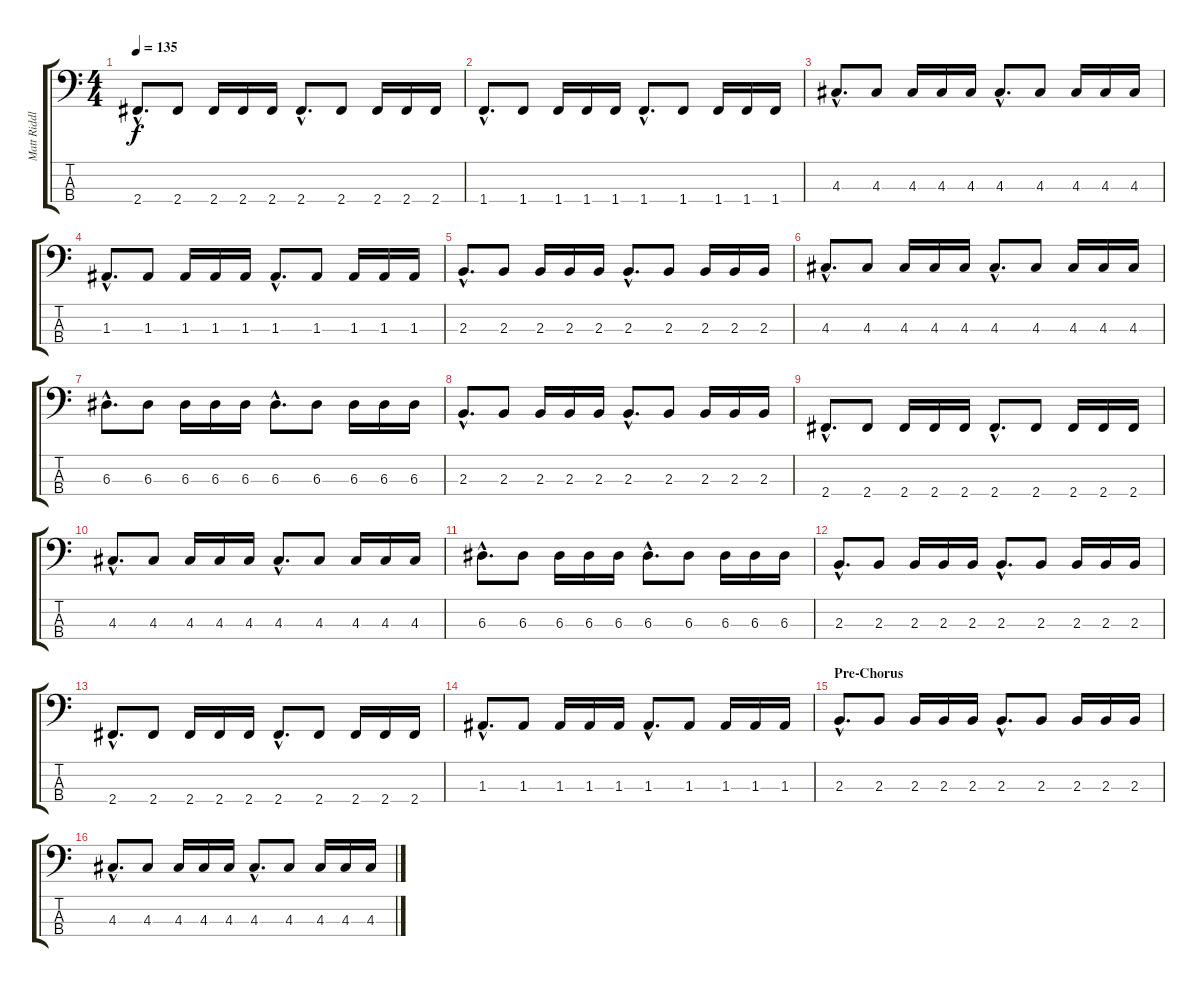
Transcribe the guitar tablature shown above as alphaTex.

\track ("Matt Riddle" "Matt Riddl") {instrument electricbasspick}
\staff {score tabs}
\tuning (G2 D2 A1 E1) {hide}
\ts (4 4)
\tempo 135
\clef f4
\ks c
2.4{hac}.8{d dy f} 2.4.8 2.4.16 2.4.16 2.4.16 2.4{hac}.8{d} 2.4.8 2.4.16 2.4.16 2.4.16 |
1.4{hac}.8{d} 1.4.8 1.4.16 1.4.16 1.4.16 1.4{hac}.8{d} 1.4.8 1.4.16 1.4.16 1.4.16 |
4.3{hac}.8{d} 4.3.8 4.3.16 4.3.16 4.3.16 4.3{hac}.8{d} 4.3.8 4.3.16 4.3.16 4.3.16 |
1.3{hac}.8{d} 1.3.8 1.3.16 1.3.16 1.3.16 1.3{hac}.8{d} 1.3.8 1.3.16 1.3.16 1.3.16 |
2.3{hac}.8{d} 2.3.8 2.3.16 2.3.16 2.3.16 2.3{hac}.8{d} 2.3.8 2.3.16 2.3.16 2.3.16 |
4.3{hac}.8{d} 4.3.8 4.3.16 4.3.16 4.3.16 4.3{hac}.8{d} 4.3.8 4.3.16 4.3.16 4.3.16 |
6.3{hac}.8{d} 6.3.8 6.3.16 6.3.16 6.3.16 6.3{hac}.8{d} 6.3.8 6.3.16 6.3.16 6.3.16 |
2.3{hac}.8{d} 2.3.8 2.3.16 2.3.16 2.3.16 2.3{hac}.8{d} 2.3.8 2.3.16 2.3.16 2.3.16 |
2.4{hac}.8{d} 2.4.8 2.4.16 2.4.16 2.4.16 2.4{hac}.8{d} 2.4.8 2.4.16 2.4.16 2.4.16 |
4.3{hac}.8{d} 4.3.8 4.3.16 4.3.16 4.3.16 4.3{hac}.8{d} 4.3.8 4.3.16 4.3.16 4.3.16 |
6.3{hac}.8{d} 6.3.8 6.3.16 6.3.16 6.3.16 6.3{hac}.8{d} 6.3.8 6.3.16 6.3.16 6.3.16 |
2.3{hac}.8{d} 2.3.8 2.3.16 2.3.16 2.3.16 2.3{hac}.8{d} 2.3.8 2.3.16 2.3.16 2.3.16 |
2.4{hac}.8{d} 2.4.8 2.4.16 2.4.16 2.4.16 2.4{hac}.8{d} 2.4.8 2.4.16 2.4.16 2.4.16 |
1.3{hac}.8{d} 1.3.8 1.3.16 1.3.16 1.3.16 1.3{hac}.8{d} 1.3.8 1.3.16 1.3.16 1.3.16 |
\section ("" "Pre-Chorus")
2.3{hac}.8{d} 2.3.8 2.3.16 2.3.16 2.3.16 2.3{hac}.8{d} 2.3.8 2.3.16 2.3.16 2.3.16 |
4.3{hac}.8{d} 4.3.8 4.3.16 4.3.16 4.3.16 4.3{hac}.8{d} 4.3.8 4.3.16 4.3.16 4.3.16
